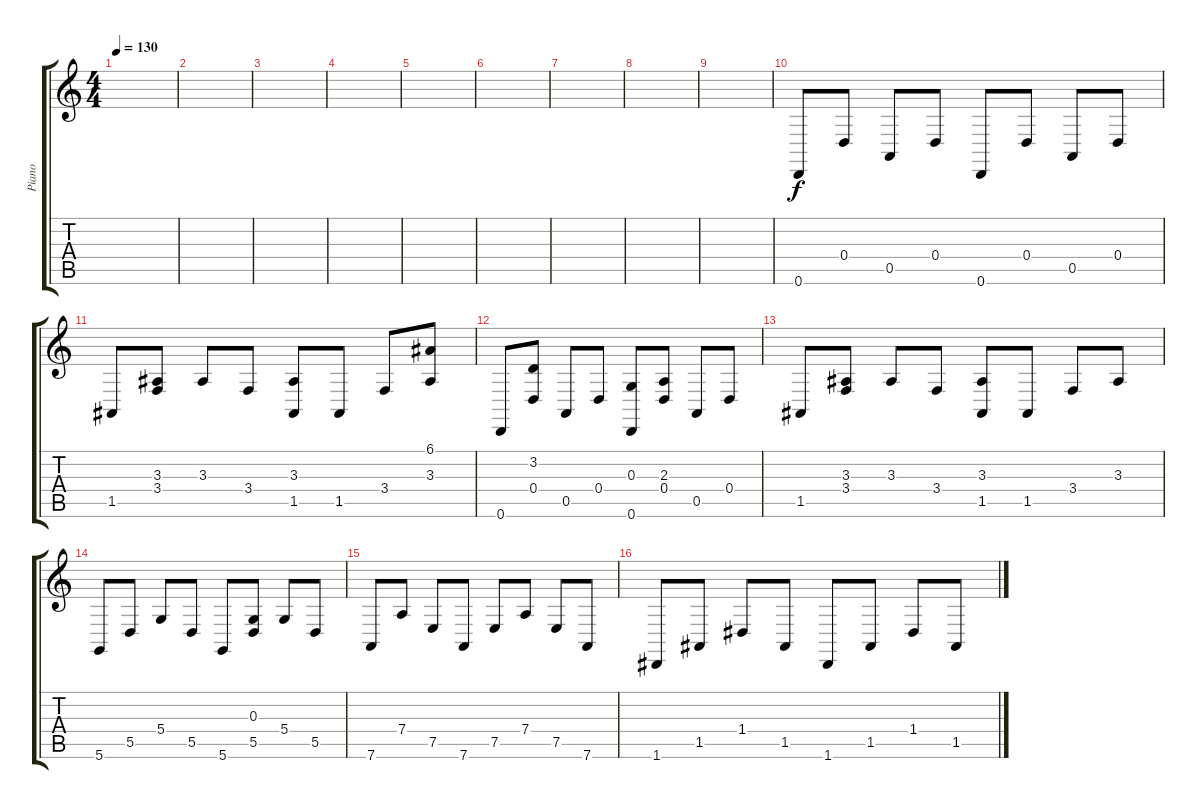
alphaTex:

\track ("Piano" "Piano") {instrument acousticgrandpiano}
\staff {score tabs}
\tuning (E4 B3 G3 D3 A2 D2) {hide}
\ts (4 4)
\tempo 130
\clef g2
\ks c
|
|
|
|
|
|
|
|
|
0.6.8 0.4.8 0.5.8 0.4.8 0.6.8 0.4.8 0.5.8 0.4.8 |
1.5.8 (3.3 3.4).8 3.3.8 3.4.8 (3.3 1.5).8 1.5.8 3.4.8 (6.1 3.3).8 |
0.6.8 (3.2 0.4).8 0.5.8 0.4.8 (0.3 0.6).8 (2.3 0.4).8 0.5.8 0.4.8 |
1.5.8 (3.3 3.4).8 3.3.8 3.4.8 (3.3 1.5).8 1.5.8 3.4.8 3.3.8 |
5.6.8 5.5.8 5.4.8 5.5.8 5.6.8 (0.3 5.5).8 5.4.8 5.5.8 |
7.6.8 7.4.8 7.5.8 7.6.8 7.5.8 7.4.8 7.5.8 7.6.8 |
1.6.8 1.5.8 1.4.8 1.5.8 1.6.8 1.5.8 1.4.8 1.5.8
